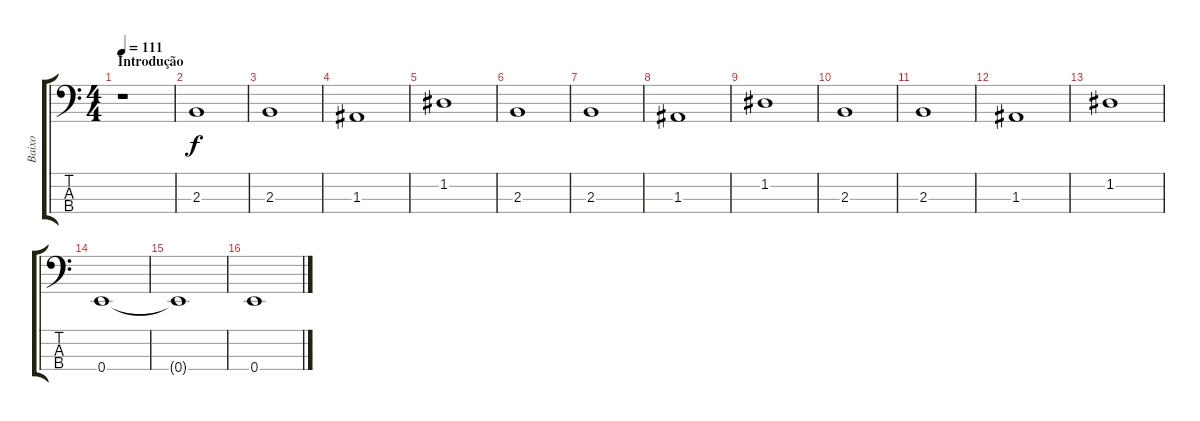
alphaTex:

\track ("Baixo" "Baixo") {instrument electricbassfinger}
\staff {score tabs}
\tuning (G2 D2 A1 E1) {hide}
\ts (4 4)
\section ("" "Introdução")
\tempo 111
\clef f4
\ks c
r.1{dy f instrument electricbassfinger} |
2.3.1 |
2.3.1 |
1.3.1 |
1.2.1 |
2.3.1 |
2.3.1 |
1.3.1 |
1.2.1 |
2.3.1 |
2.3.1 |
1.3.1 |
1.2.1 |
0.4.1 |
0.4{t}.1 |
0.4.1
